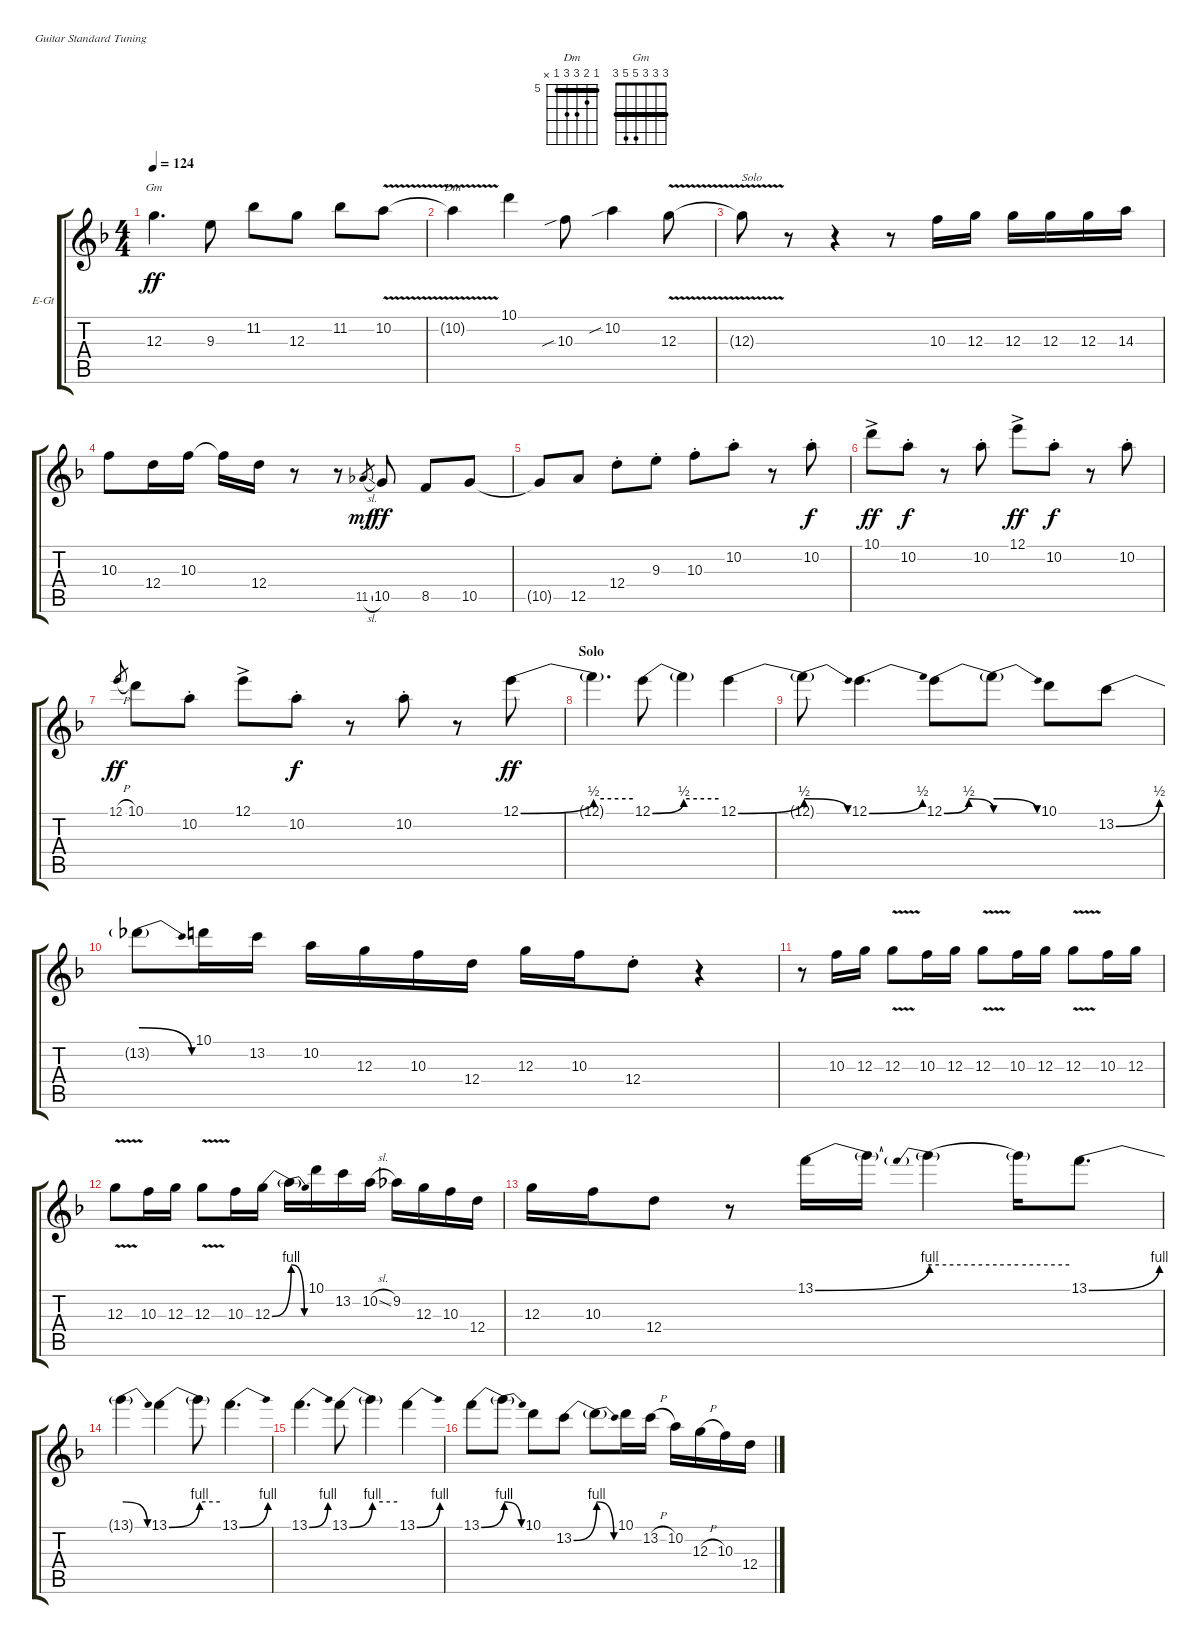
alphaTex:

\bracketExtendMode groupsimilarinstruments
\firstSystemTrackNameOrientation horizontal
\otherSystemsTrackNameOrientation horizontal
\track ("Guitar" "E-Gt") {instrument electricguitarjazz}
\staff {score tabs}
\tuning (E4 B3 G3 D3 A2 E2)
\chord ("Dm" 5 6 7 7 5 x) {firstfret 5 showfingering false barre 5}
\chord ("Gm" 3 3 3 5 5 3) {showfingering false barre (3 3 3)}
\ts (4 4)
\tempo 124
\clef g2
\ks dminor
12.3{t}.4{d ch "Gm" dy ff} 9.3.8 11.2.8 12.3.8 11.2.8 10.2{v}.8 |
10.2{v t}.4{ch "Dm"} 10.1.4 10.3{sib}.8 10.2{sib}.4 12.3{v}.8 |
12.3{v t}.8{txt "Solo"} r.8 r.4 r.8 10.3.16 12.3.16 12.3.16 12.3.16 12.3.16 14.3.16 |
10.3.8 12.4.16 10.3.16 10.3{t}.16 12.4.16 r.8 r.8 11.5{sl}.8{gr dy mf} 10.5.8{dy ff} 8.5.8 10.5.8 |
10.5{t}.8 12.5.8 12.4{st}.8 9.3{st}.8 10.3{st}.8 10.2{st}.8 r.8 10.2{st}.8{dy f} |
10.1{ac}.8{dy ff} 10.2{st}.8{dy f} r.8 10.2{st}.8 12.1{ac}.8{dy ff} 10.2{st}.8{dy f} r.8 10.2{st}.8 |
12.1{h}.8{gr dy ff} 10.1.8 10.2{st}.8 12.1{ac}.8 10.2{st}.8{dy f} r.8 10.2{st}.8 r.8 12.1{be (bend 0 0 60 2)}.8{dy ff} |
\section ("" "Solo")
12.1{be (hold 0 2 60 2) t}.4{d} 12.1{be (bend 0 0 60 2)}.8 12.1{be (hold 0 2 60 2) t}.4 12.1{be (bend 0 0 60 2)}.4 |
12.1{be (release 0 2 60 0) t}.8 12.1{be (bend 0 0 60 2)}.4{d} 12.1{be (bendrelease 0 0 30 2 30 2 60 0)}.8 12.1{be (release 0 2 60 0) t}.8 10.1.8 13.2{be (bend 0 0 60 2)}.8 |
13.2{be (release 0 2 60 0) t}.8 10.1.16 13.2.16 10.2.16 12.3.16 10.3.16 12.4.16 12.3.16 10.3.16 12.4{st}.8 r.4 |
r.8 10.3.16 12.3.16 12.3{v}.8 10.3.16 12.3.16 12.3{v}.8 10.3.16 12.3.16 12.3{v}.8 10.3.16 12.3.16 |
12.3{v}.8 10.3.16 12.3.16 12.3{v}.8 10.3.16 12.3{be (bend 0 0 60 4)}.16 12.3{be (release 0 4 60 0) t}.16 10.1.16 13.2.16 10.2{sl}.16 9.2.16 12.3.16 10.3.16 12.4.16 |
12.3.16 10.3.16 12.4.8 r.8 13.1{be (bend 0 0 60 4)}.16 13.1{t}.16 13.1{be (prebend 0 4 60 4) t}.4 13.1{be (hold 0 4 60 4) t}.16 13.1{be (bend 0 0 60 4)}.8{d} |
13.1{be (release 0 4 60 0) t}.4 13.1{be (bend 0 0 60 4)}.4 13.1{be (hold 0 4 60 4) t}.8 13.1{be (bend 0 0 60 4)}.4{d} |
13.1{be (bend 0 0 60 4)}.4{d} 13.1{be (bend 0 0 60 4)}.8 13.1{be (hold 0 4 60 4) t}.4 13.1{be (bend 0 0 60 4)}.4 |
13.1{be (bend 0 0 60 4)}.8 13.1{be (release 0 4 60 0) t}.8 10.1.8 13.2{be (bend 0 0 60 4)}.8 13.2{be (release 0 4 60 0) t}.8 10.1.16 13.2{h}.16 10.2.16 12.3{h}.16 10.3.16 12.4.16
